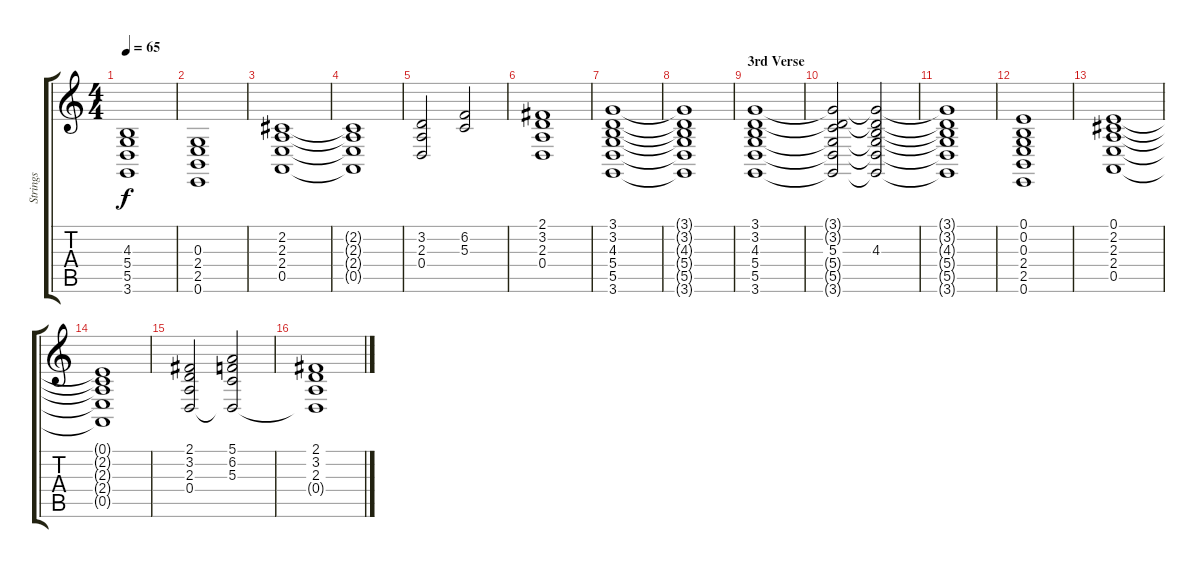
\track ("Strings" "Strings") {instrument stringensemble1}
\staff {score tabs}
\tuning (E4 B3 G3 D3 A2 E2) {hide}
\ts (4 4)
\tempo 65
\clef g2
\ks c
(4.3{t} 5.4{t} 5.5{t} 3.6{t}).1{dy f} |
(0.3 2.4 2.5 0.6).1 |
(2.2 2.3 2.4 0.5).1 |
(2.2{t} 2.3{t} 2.4{t} 0.5{t}).1 |
(3.2 2.3 0.4).2 (6.2 5.3).2 |
(2.1 3.2 2.3 0.4).1 |
(3.1 3.2 4.3 5.4 5.5 3.6).1 |
(3.1{t} 3.2{t} 4.3{t} 5.4{t} 5.5{t} 3.6{t}).1 |
\section ("" "3rd Verse")
(3.1 3.2 4.3 5.4 5.5 3.6).1 |
(3.1{t} 3.2{t} 5.3 5.4{t} 5.5{t} 3.6{t}).2 (3.1{t} 3.2{t} 4.3 5.4{t} 5.5{t} 3.6{t}).2 |
(3.1{t} 3.2{t} 4.3{t} 5.4{t} 5.5{t} 3.6{t}).1 |
(0.1 0.2 0.3 2.4 2.5 0.6).1 |
(0.1 2.2 2.3 2.4 0.5).1 |
(0.1{t} 2.2{t} 2.3{t} 2.4{t} 0.5{t}).1 |
(2.1 3.2 2.3 0.4).2 (5.1 6.2 5.3 0.4{t}).2 |
(2.1 3.2 2.3 0.4{t}).1
